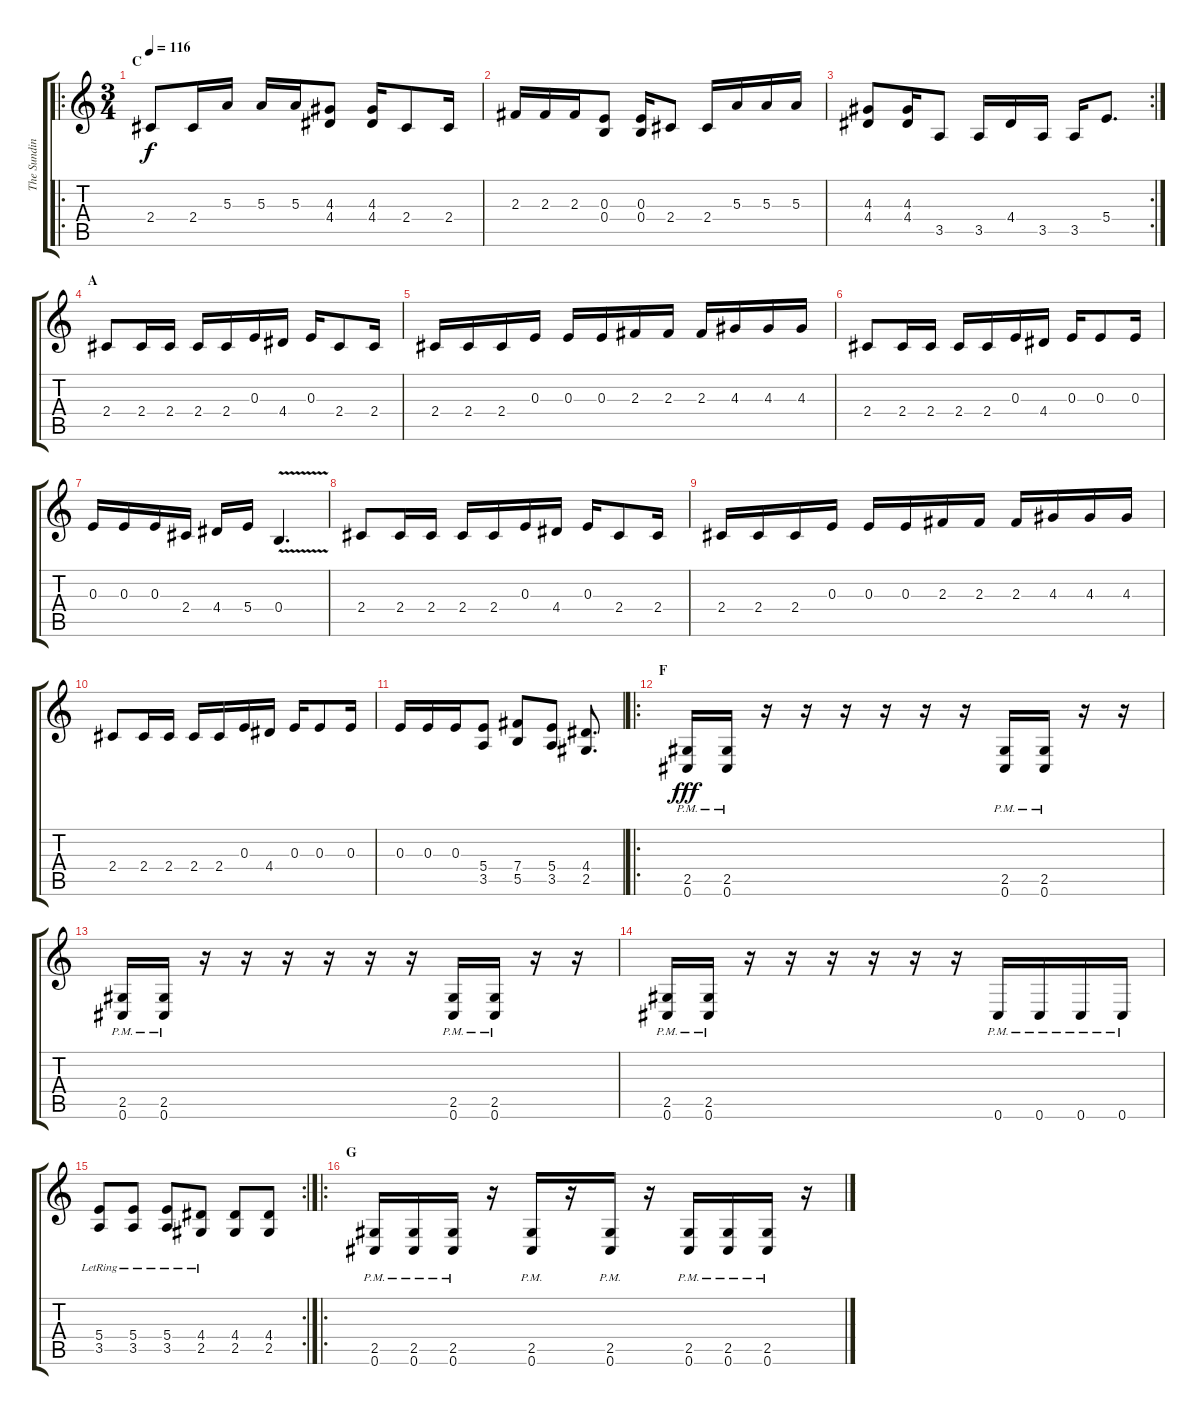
\track ("The Sundin" "The Sundin") {instrument distortionguitar}
\staff {score tabs}
\tuning (Db4 Ab3 E3 B2 Gb2 Db2) {hide}
\ro
\ts (3 4)
\section ("" "C")
\tempo 116
\clef g2
\ks c
2.4.8{dy f} 2.4.16 5.3.16 5.3.16 5.3.16 (4.3 4.4).8 (4.3 4.4).16 2.4.8 2.4.16 |
2.3.16 2.3.16 2.3.16 (0.3 0.4).8 (0.3 0.4).16 2.4.8 2.4.16 5.3.16 5.3.16 5.3.16 |
\rc 2
(4.3 4.4).8 (4.3 4.4).16 3.5.8 3.5.16 4.4.16 3.5.16 3.5.16 5.4.8{d} |
\section ("" "A")
2.4.8 2.4.16 2.4.16 2.4.16 2.4.16 0.3.16 4.4.16 0.3.16 2.4.8 2.4.16 |
2.4.16 2.4.16 2.4.16 0.3.16 0.3.16 0.3.16 2.3.16 2.3.16 2.3.16 4.3.16 4.3.16 4.3.16 |
2.4.8 2.4.16 2.4.16 2.4.16 2.4.16 0.3.16 4.4.16 0.3.16 0.3.8 0.3.16 |
0.3.16 0.3.16 0.3.16 2.4.16 4.4.16 5.4.16 0.4{v}.4{d} |
2.4.8 2.4.16 2.4.16 2.4.16 2.4.16 0.3.16 4.4.16 0.3.16 2.4.8 2.4.16 |
2.4.16 2.4.16 2.4.16 0.3.16 0.3.16 0.3.16 2.3.16 2.3.16 2.3.16 4.3.16 4.3.16 4.3.16 |
2.4.8 2.4.16 2.4.16 2.4.16 2.4.16 0.3.16 4.4.16 0.3.16 0.3.8 0.3.16 |
0.3.16 0.3.16 0.3.16 (5.4 3.5).8 (7.4 5.5).8 (5.4 3.5).8 (4.4 2.5).8{d} |
\ro
\section ("" "F")
(2.5{pm} 0.6{pm}).16{dy fff} (2.5{pm} 0.6{pm}).16 r.16 r.16 r.16 r.16 r.16 r.16 (2.5{pm} 0.6{pm}).16 (2.5{pm} 0.6{pm}).16 r.16 r.16 |
(2.5{pm} 0.6{pm}).16 (2.5{pm} 0.6{pm}).16 r.16 r.16 r.16 r.16 r.16 r.16 (2.5{pm} 0.6{pm}).16 (2.5{pm} 0.6{pm}).16 r.16 r.16 |
(2.5{pm} 0.6{pm}).16 (2.5{pm} 0.6{pm}).16 r.16 r.16 r.16 r.16 r.16 r.16 0.6{pm}.16 0.6{pm}.16 0.6{pm}.16 0.6{pm}.16 |
\rc 2
(5.4{lr} 3.5{lr}).8 (5.4{lr} 3.5{lr}).8 (5.4{lr} 3.5{lr}).8 (4.4{lr} 2.5{lr}).8 (4.4 2.5).8 (4.4 2.5).8 |
\ro
\section ("" "G")
(2.5{pm} 0.6{pm}).16 (2.5{pm} 0.6{pm}).16 (2.5{pm} 0.6{pm}).16 r.16 (2.5{pm} 0.6{pm}).16 r.16 (2.5{pm} 0.6{pm}).16 r.16 (2.5{pm} 0.6{pm}).16 (2.5{pm} 0.6{pm}).16 (2.5{pm} 0.6{pm}).16 r.16
